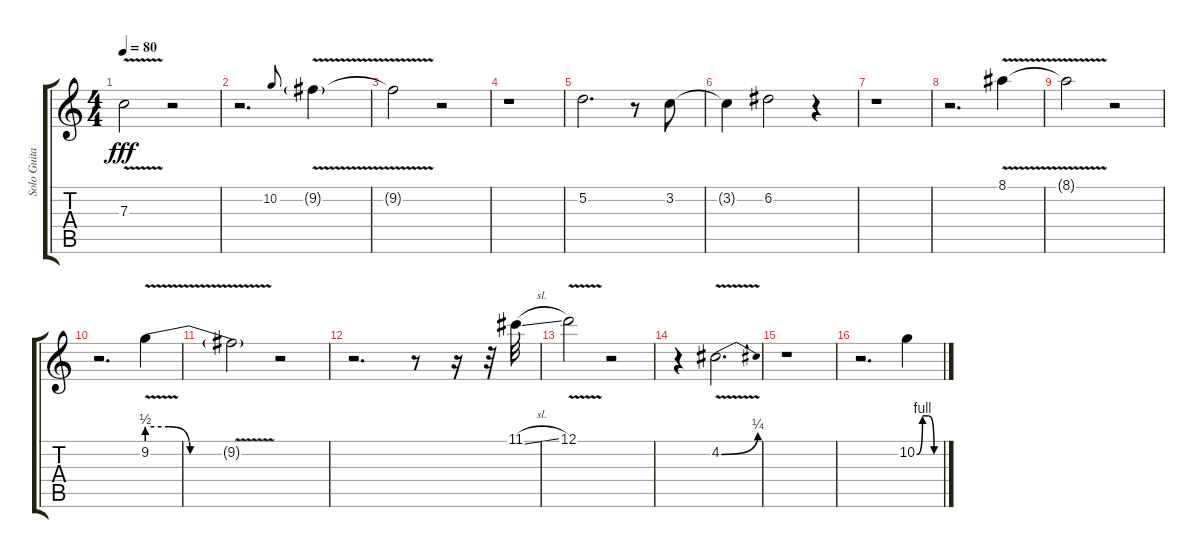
\track ("Solo Guitar" "Solo Guita") {instrument acousticguitarsteel}
\staff {score tabs}
\tuning (D4 A3 F3 C3 G2 D2) {hide}
\ts (4 4)
\tempo 80
\clef g2
\ks c
7.3{v t}.2{dy fff} r.2 |
r.2{d} 10.2.8{gr onbeat} 9.2{v g}.4 |
9.2{v t}.2 r.2 |
r.1 |
5.2.2{d} r.8 3.2.8 |
3.2{t}.4 6.2.2 r.4 |
r.1 |
r.2{d} 8.1{v}.4 |
8.1{v t}.2 r.2 |
r.2{d} 9.2{be (custom 0 2 15 2 30 0 60 0) v}.4 |
9.2{v t}.2 r.2 |
r.2{d} r.8 r.16 r.32 11.1{sl}.32 |
12.1{v}.2 r.2 |
r.4 4.2{be (bend 0 0 60 1) v}.2{d} |
r.1 |
r.2{d} 10.2{be (custom 0 0 15 4 30 4 45 0 60 0)}.4
